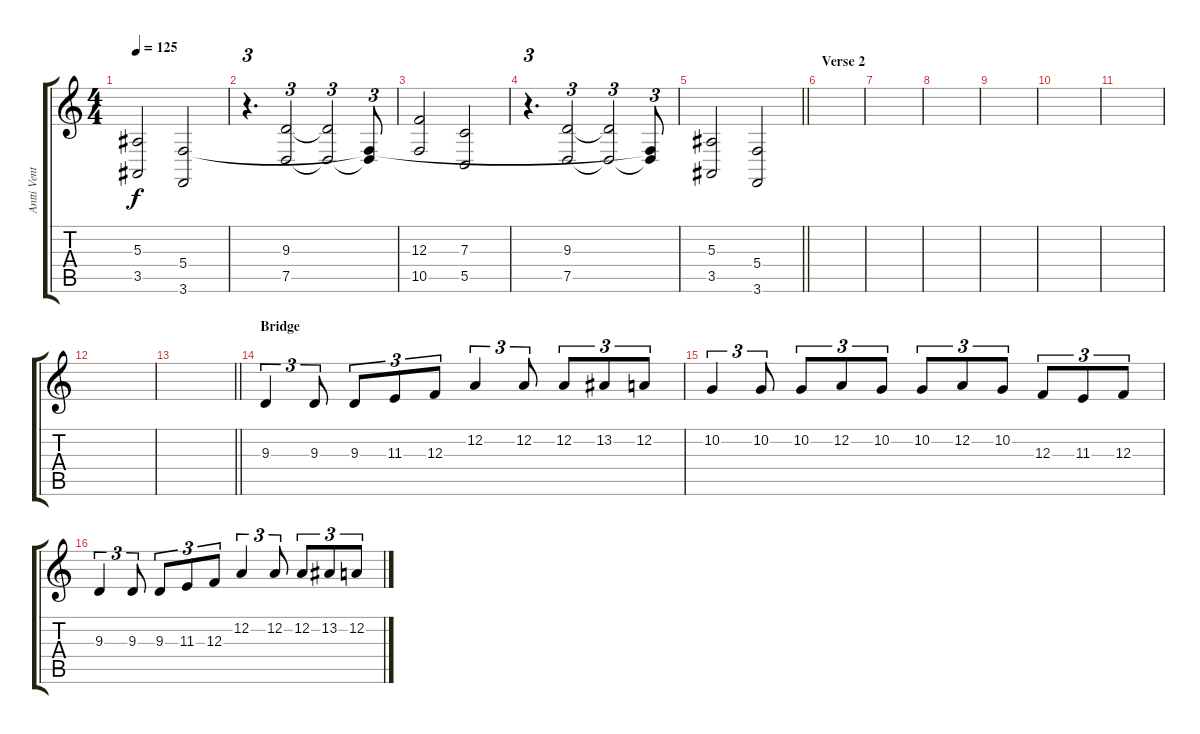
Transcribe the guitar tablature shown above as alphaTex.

\track ("Antti Ventola" "Antti Vent") {instrument stringensemble1}
\staff {score tabs}
\tuning (D4 A3 F3 C3 G2 D2) {hide}
\ts (4 4)
\tempo 125
\clef g2
\ks c
(5.3 3.5).2{dy f} (5.4 3.6).2 |
r.4{d tu (3 2)} (9.3 7.5).2{tu (3 2)} (9.3{t} 7.5{t}).2{tu (3 2)} (5.4{t} 7.5{t}).8{tu (3 2)} |
(12.3 10.5).2 (7.3 5.5).2 |
r.4{d tu (3 2)} (9.3 7.5).2{tu (3 2)} (9.3{t} 7.5{t}).2{tu (3 2)} (5.4{t} 7.5{t}).8{tu (3 2)} |
\barLineRight lightlight
(5.3 3.5).2 (5.4 3.6).2 |
\section ("" "Verse 2")
|
|
|
|
|
|
|
\barLineRight lightlight
|
\section ("" "Bridge")
9.3.4{tu (3 2)} 9.3.8{tu (3 2)} 9.3.8{tu (3 2)} 11.3.8{tu (3 2)} 12.3.8{tu (3 2)} 12.2.4{tu (3 2)} 12.2.8{tu (3 2)} 12.2.8{tu (3 2)} 13.2.8{tu (3 2)} 12.2.8{tu (3 2)} |
10.2.4{tu (3 2)} 10.2.8{tu (3 2)} 10.2.8{tu (3 2)} 12.2.8{tu (3 2)} 10.2.8{tu (3 2)} 10.2.8{tu (3 2)} 12.2.8{tu (3 2)} 10.2.8{tu (3 2)} 12.3.8{tu (3 2)} 11.3.8{tu (3 2)} 12.3.8{tu (3 2)} |
9.3.4{tu (3 2)} 9.3.8{tu (3 2)} 9.3.8{tu (3 2)} 11.3.8{tu (3 2)} 12.3.8{tu (3 2)} 12.2.4{tu (3 2)} 12.2.8{tu (3 2)} 12.2.8{tu (3 2)} 13.2.8{tu (3 2)} 12.2.8{tu (3 2)}
